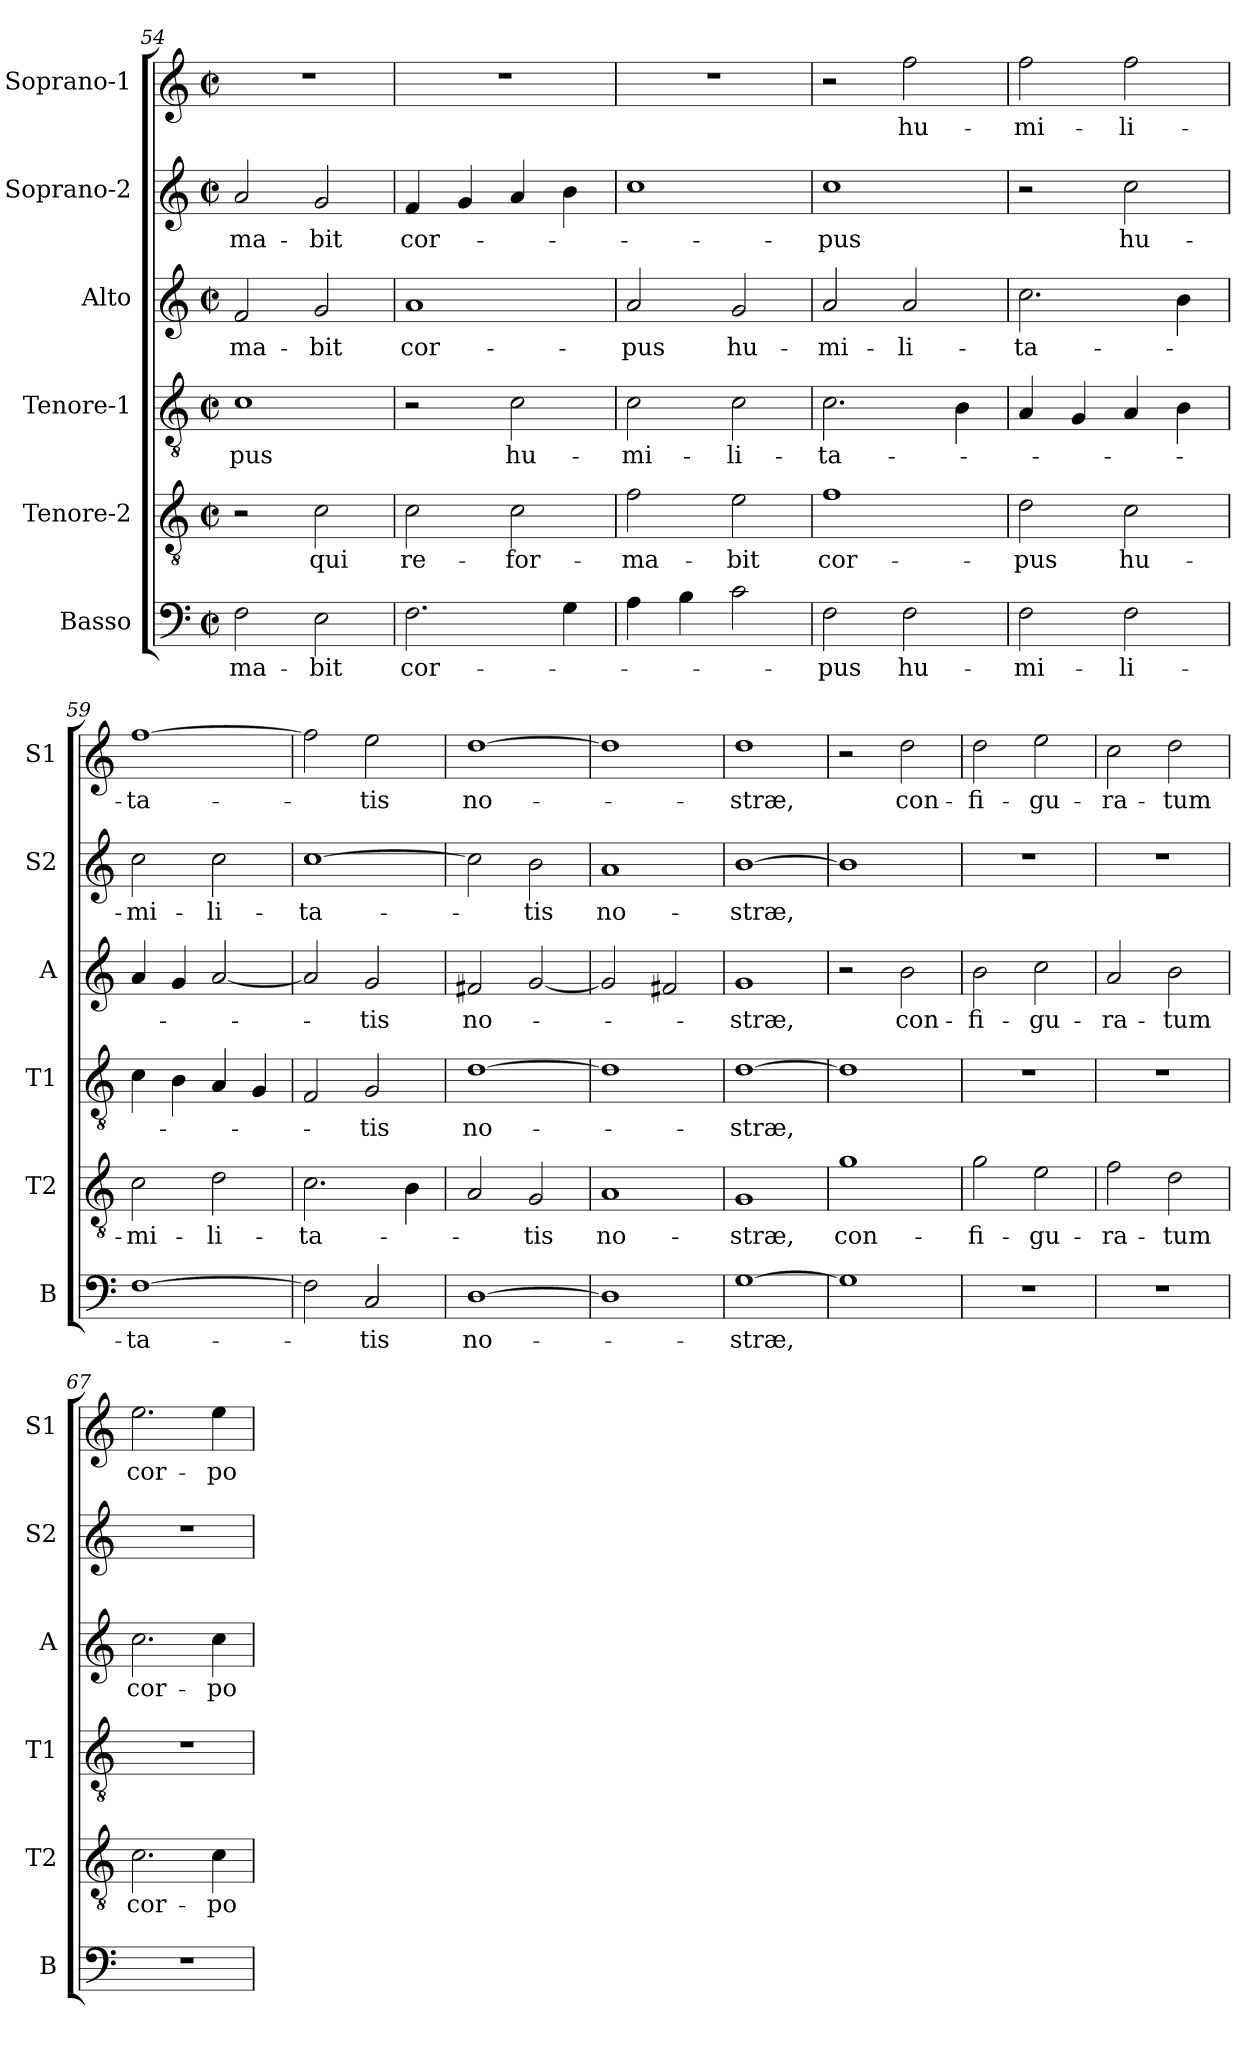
**kern	**text	**kern	**text	**kern	**text	**kern	**text	**kern	**text	**kern	**text
*part6	*part6	*part5	*part5	*part4	*part4	*part3	*part3	*part2	*part2	*part1	*part1
*staff6	*staff6	*staff5	*staff5	*staff4	*staff4	*staff3	*staff3	*staff2	*staff2	*staff1	*staff1
*I"Basso	*	*I"Tenore-2	*	*I"Tenore-1	*	*I"Alto	*	*I"Soprano-2	*	*I"Soprano-1	*
*I'B	*	*I'T2	*	*I'T1	*	*I'A	*	*I'S2	*	*I'S1	*
*clefF4	*	*clefGv2	*	*clefGv2	*	*clefG2	*	*clefG2	*	*clefG2	*
*k[]	*	*k[]	*	*k[]	*	*k[]	*	*k[]	*	*k[]	*
*C:	*	*C:	*	*C:	*	*C:	*	*C:	*	*C:	*
*M2/2	*	*M2/2	*	*M2/2	*	*M2/2	*	*M2/2	*	*M2/2	*
*met(c|)	*	*met(c|)	*	*met(c|)	*	*met(c|)	*	*met(c|)	*	*met(c|)	*
=54	=54	=54	=54	=54	=54	=54	=54	=54	=54	=54	=54
!	!LO:LY:b	!	!	!	!LO:LY:b	!	!LO:LY:b	!	!LO:LY:b	!	!
2F\	-ma-	2r	.	1c	-pus	2f/	-ma-	2a/	-ma-	1r	.
!	!LO:LY:b	!	!LO:LY:b	!	!	!	!LO:LY:b	!	!LO:LY:b	!	!
2E\	-bit	2c\	qui	.	.	2g/	-bit	2g/	-bit	.	.
!!LO:PB:g=z
=55	=55	=55	=55	=55	=55	=55	=55	=55	=55	=55	=55
!	!LO:LY:b	!	!LO:LY:b	!	!	!	!LO:LY:b	!	!LO:LY:b	!	!
2.F\	cor-	2c\	re-	2r	.	1a	cor-	4f/	cor-	1r	.
.	.	.	.	.	.	.	.	4g/	.	.	.
!	!	!	!LO:LY:b	!	!LO:LY:b	!	!	!	!	!	!
.	.	2c\	-for-	2c\	hu-	.	.	4a/	.	.	.
4G\	.	.	.	.	.	.	.	4b\	.	.	.
=56	=56	=56	=56	=56	=56	=56	=56	=56	=56	=56	=56
!	!	!	!LO:LY:b	!	!LO:LY:b	!	!LO:LY:b	!	!	!	!
4A\	.	2f\	-ma-	2c\	-mi-	2a/	-pus	1cc	.	1r	.
4B\	.	.	.	.	.	.	.	.	.	.	.
!	!	!	!LO:LY:b	!	!LO:LY:b	!	!LO:LY:b	!	!	!	!
2c\	.	2e\	-bit	2c\	-li-	2g/	hu-	.	.	.	.
=57	=57	=57	=57	=57	=57	=57	=57	=57	=57	=57	=57
!	!LO:LY:b	!	!LO:LY:b	!	!LO:LY:b	!	!LO:LY:b	!	!LO:LY:b	!	!
2F\	-pus	1f	cor-	2.c\	-ta-	2a/	-mi-	1cc	-pus	2r	.
!	!LO:LY:b	!	!	!	!	!	!LO:LY:b	!	!	!	!LO:LY:b
2F\	hu-	.	.	.	.	2a/	-li-	.	.	2ff\	hu-
.	.	.	.	4B\	.	.	.	.	.	.	.
=58	=58	=58	=58	=58	=58	=58	=58	=58	=58	=58	=58
!	!LO:LY:b	!	!LO:LY:b	!	!	!	!LO:LY:b	!	!	!	!LO:LY:b
2F\	-mi-	2d\	-pus	4A/	.	2.cc\	-ta-	2r	.	2ff\	-mi-
.	.	.	.	4G/	.	.	.	.	.	.	.
!	!LO:LY:b	!	!LO:LY:b	!	!	!	!	!	!LO:LY:b	!	!LO:LY:b
2F\	-li-	2c\	hu-	4A/	.	.	.	2cc\	hu-	2ff\	-li-
.	.	.	.	4B\	.	4b\	.	.	.	.	.
=59	=59	=59	=59	=59	=59	=59	=59	=59	=59	=59	=59
!	!LO:LY:b	!	!LO:LY:b	!	!	!	!	!	!LO:LY:b	!	!LO:LY:b
[1F	-ta-	2c\	-mi-	4c\	.	4a/	.	2cc\	-mi-	[1ff	-ta-
.	.	.	.	4B\	.	4g/	.	.	.	.	.
!	!	!	!LO:LY:b	!	!	!	!	!	!LO:LY:b	!	!
.	.	2d\	-li-	4A/	.	[2a/	.	2cc\	-li-	.	.
.	.	.	.	4G/	.	.	.	.	.	.	.
=60	=60	=60	=60	=60	=60	=60	=60	=60	=60	=60	=60
!	!	!	!LO:LY:b	!	!	!	!	!	!LO:LY:b	!	!
2F\]	.	2.c\	-ta-	2F/	.	2a/]	.	[1cc	-ta-	2ff\]	.
!	!LO:LY:b	!	!	!	!LO:LY:b	!	!LO:LY:b	!	!	!	!LO:LY:b
2C/	-tis	.	.	2G/	-tis	2g/	-tis	.	.	2ee\	-tis
.	.	4B\	.	.	.	.	.	.	.	.	.
=61	=61	=61	=61	=61	=61	=61	=61	=61	=61	=61	=61
!	!LO:LY:b	!	!	!	!LO:LY:b	!	!LO:LY:b	!	!	!	!LO:LY:b
[1D	no-	2A/	.	[1d	no-	2f#X/	no-	2cc\]	.	[1dd	no-
!	!	!	!LO:LY:b	!	!	!	!	!	!LO:LY:b	!	!
.	.	2G/	-tis	.	.	[2g/	.	2b\	-tis	.	.
=62	=62	=62	=62	=62	=62	=62	=62	=62	=62	=62	=62
!	!	!	!LO:LY:b	!	!	!	!	!	!LO:LY:b	!	!
1D]	.	1A	no-	1d]	.	2g/]	.	1a	no-	1dd]	.
.	.	.	.	.	.	2f#X/	.	.	.	.	.
!!LO:LB:g=z
=63	=63	=63	=63	=63	=63	=63	=63	=63	=63	=63	=63
!	!LO:LY:b	!	!LO:LY:b	!	!LO:LY:b	!	!LO:LY:b	!	!LO:LY:b	!	!LO:LY:b
[1G	-stræ,	1G	-stræ,	[1d	-stræ,	1g	-stræ,	[1b	-stræ,	1dd	-stræ,
=64	=64	=64	=64	=64	=64	=64	=64	=64	=64	=64	=64
!	!	!	!LO:LY:b	!	!	!	!	!	!	!	!
1G]	.	1g	con-	1d]	.	2r	.	1b]	.	2r	.
!	!	!	!	!	!	!	!LO:LY:b	!	!	!	!LO:LY:b
.	.	.	.	.	.	2b\	con-	.	.	2dd\	con-
=65	=65	=65	=65	=65	=65	=65	=65	=65	=65	=65	=65
!	!	!	!LO:LY:b	!	!	!	!LO:LY:b	!	!	!	!LO:LY:b
1r	.	2g\	-fi-	1r	.	2b\	-fi-	1r	.	2dd\	-fi-
!	!	!	!LO:LY:b	!	!	!	!LO:LY:b	!	!	!	!LO:LY:b
.	.	2e\	-gu-	.	.	2cc\	-gu-	.	.	2ee\	-gu-
=66	=66	=66	=66	=66	=66	=66	=66	=66	=66	=66	=66
!	!	!	!LO:LY:b	!	!	!	!LO:LY:b	!	!	!	!LO:LY:b
1r	.	2f\	-ra-	1r	.	2a/	-ra-	1r	.	2cc\	-ra-
!	!	!	!LO:LY:b	!	!	!	!LO:LY:b	!	!	!	!LO:LY:b
.	.	2d\	-tum	.	.	2b\	-tum	.	.	2dd\	-tum
=67	=67	=67	=67	=67	=67	=67	=67	=67	=67	=67	=67
!	!	!	!LO:LY:b	!	!	!	!LO:LY:b	!	!	!	!LO:LY:b
1r	.	2.c\	cor-	1r	.	2.cc\	cor-	1r	.	2.ee\	cor-
!	!	!	!LO:LY:b	!	!	!	!LO:LY:b	!	!	!	!LO:LY:b
.	.	4c\	-po-	.	.	4cc\	-po-	.	.	4ee\	-po-
=	=	=	=	=	=	=	=	=	=	=	=
*-	*-	*-	*-	*-	*-	*-	*-	*-	*-	*-	*-
